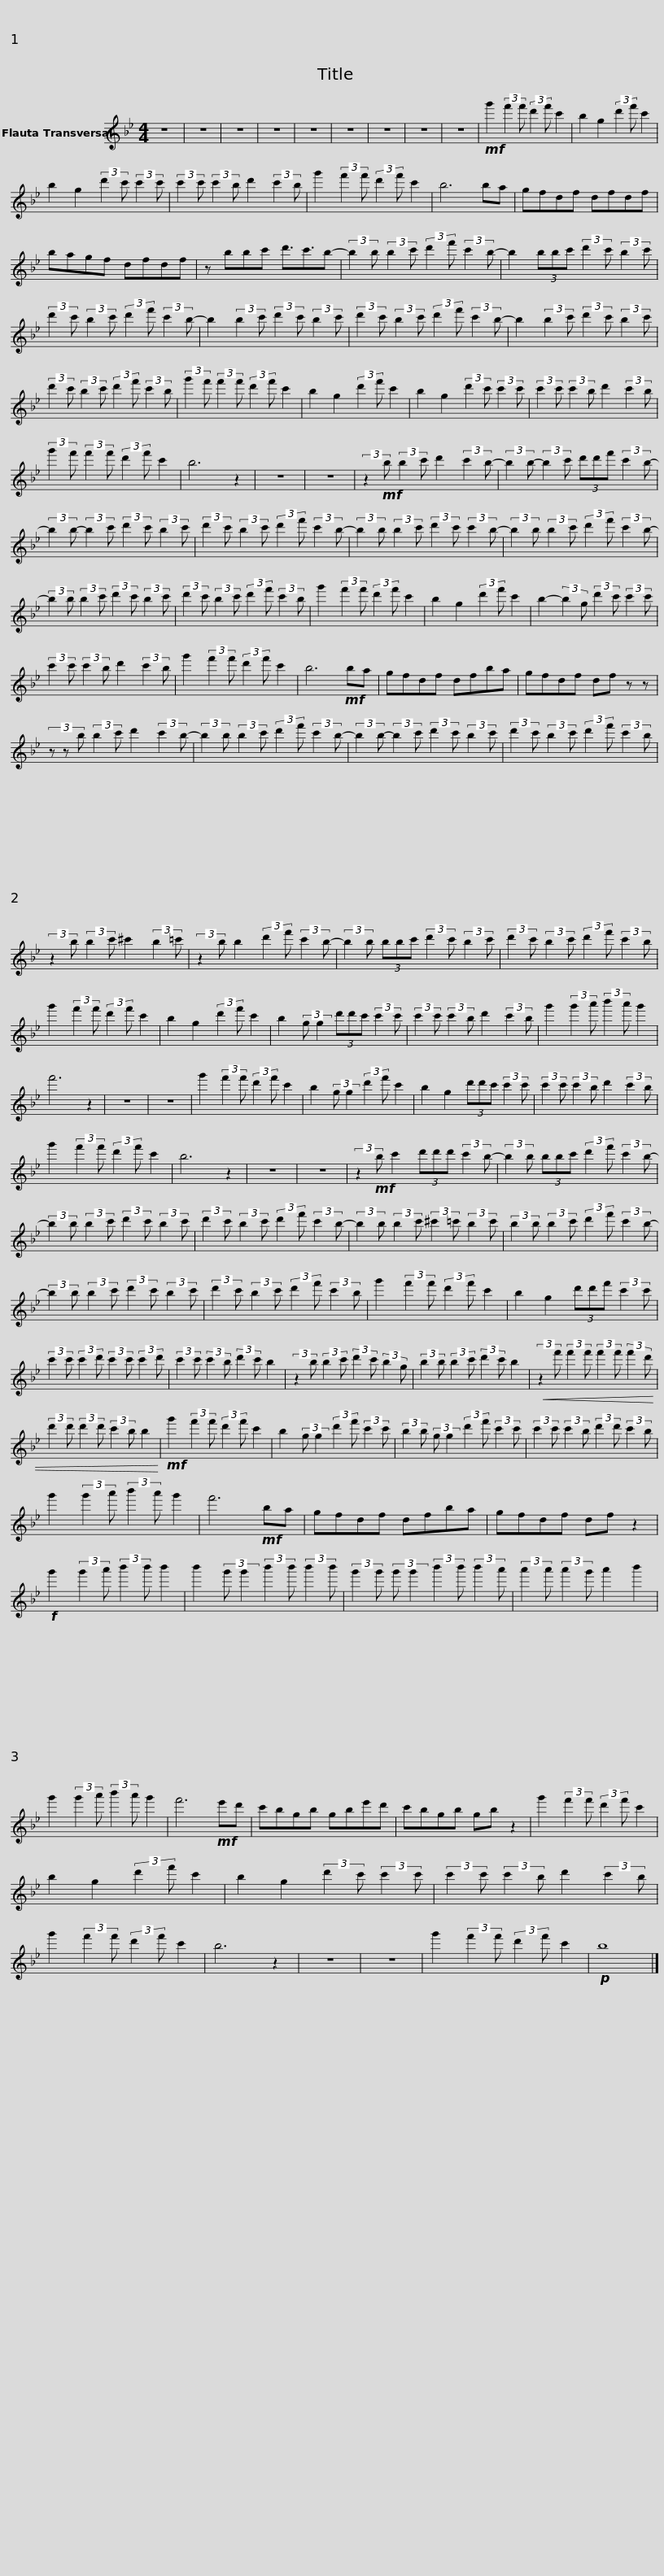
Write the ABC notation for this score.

X:1
L:1/8
M:4/4
I:linebreak $
K:Bb
V:1 treble
V:1
 z8 | z8 | z8 | z8 | z8 | %5
 z8 | z8 | z8 | z8 |!mf! g'2 (3:2:2f'2 f' (3:2:2d'2 f' c'2 | %10
 b2 g2 (3:2:2d'2 f' c'2 |$ b2 g2 (3:2:2d'2 c' (3:2:2c'2 c' | (3:2:2c'2 c' (3:2:2c'2 b d'2 (3:2:2c'2 b | g'2 (3:2:2f'2 f' (3:2:2d'2 f' c'2 | b6 ba | %15
 gfdf dfdf |$ bagf dfdf | z bbc' d'3/2c'3/2b- | (3:2:2b2 b (3:2:2b2 c' (3:2:2d'2 f' (3:2:2c'2 b- | b2 (3bbc' (3:2:2d'2 c' (3:2:2b2 c' |$ %20
 (3:2:2d'2 c' (3:2:2b2 c' (3:2:2d'2 f' (3:2:2c'2 b- | b2 (3:2:2b2 c' (3:2:2d'2 c' (3:2:2b2 c' | (3:2:2d'2 c' (3:2:2b2 c' (3:2:2d'2 f' (3:2:2c'2 b- | b2 (3:2:2b2 c' (3:2:2d'2 c' (3:2:2b2 c' |$ (3:2:2d'2 c' (3:2:2b2 c' (3:2:2d'2 f' (3:2:2c'2 b | %25
 (3:2:2g'2 f' (3:2:2f'2 f' (3:2:2d'2 f' c'2 | b2 g2 (3:2:2d'2 f' c'2 | b2 g2 (3:2:2d'2 c' (3:2:2c'2 c' | (3:2:2c'2 c' (3:2:2c'2 b d'2 (3:2:2c'2 b |$ (3:2:2g'2 f' (3:2:2f'2 f' (3:2:2d'2 f' c'2 | %30
 b6 z2 | z8 | z8 | (3:2:2z2!mf! b (3:2:2b2 c' d'2 (3:2:2c'2 b- | (3:2:2b2 b- (3:2:2b2 c' (3d'd'f' (3:2:2c'2 b- |$ %35
 (3:2:2b2 b- (3:2:2b2 c' (3:2:2d'2 c' (3:2:2b2 c' | (3:2:2d'2 c' (3:2:2b2 c' (3:2:2d'2 f' (3:2:2c'2 b- | (3:2:2b2 b (3:2:2b2 c' (3:2:2d'2 c' (3:2:2c'2 b- | (3:2:2b2 b (3:2:2b2 c' (3:2:2d'2 f' (3:2:2c'2 b- |$ (3:2:2b2 b (3:2:2b2 c' (3:2:2d'2 c' (3:2:2b2 c' | %40
 (3:2:2d'2 c' (3:2:2b2 c' (3:2:2d'2 f' (3:2:2c'2 b | g'2 (3:2:2f'2 f' (3:2:2d'2 f' c'2 | b2 g2 (3:2:2d'2 f' c'2 |$ b2- (3:2:2b2 g (3:2:2d'2 c' (3:2:2c'2 c' | (3:2:2c'2 c' (3:2:2c'2 b d'2 (3:2:2c'2 b | %45
 g'2 (3:2:2f'2 f' (3:2:2d'2 f' c'2 | b6!mf! ba | gfdf dfba |$ gfdf df z z | (3z z b (3:2:2b2 c' d'2 (3:2:2c'2 b- | %50
 (3:2:2b2 b (3:2:2b2 c' (3:2:2d'2 f' (3:2:2c'2 b- | (3:2:2b2 b- (3:2:2b2 c' (3:2:2d'2 c' (3:2:2b2 c' |$ (3:2:2d'2 c' (3:2:2b2 c' (3:2:2d'2 f' (3:2:2c'2 b | (3:2:2z2 b (3:2:2b2 c' ^c'2 (3:2:2b2 =c' | (3:2:2z2 b b2 (3:2:2d'2 f' (3:2:2c'2 b- | %55
 (3:2:2b2 b (3bbc' (3:2:2d'2 c' (3:2:2b2 c' |$ (3:2:2d'2 c' (3:2:2b2 c' (3:2:2d'2 f' (3:2:2c'2 b | g'2 (3:2:2f'2 f' (3:2:2d'2 f' c'2 | b2 g2 (3:2:2d'2 f' c'2 | b2 (3:2:2g g2 (3d'd'c' (3:2:2c'2 c' |$ %60
 (3:2:2c'2 c' (3:2:2c'2 b d'2 (3:2:2c'2 b | g'2 (3:2:2g'2 a' (3:2:2b'2 a' g'2 | f'6 z2 | z8 | z8 | %65
 g'2 (3:2:2f'2 f' (3:2:2d'2 f' c'2 | b2 (3:2:2g g2 (3:2:2d'2 f' c'2 |$ b2 g2 (3d'd'c' (3:2:2c'2 c' | (3:2:2c'2 c' (3:2:2c'2 b d'2 (3:2:2c'2 b | g'2 (3:2:2f'2 f' (3:2:2d'2 f' c'2 | %70
 b6 z2 | z8 | z8 |$ (3:2:2z2!mf! b c'2 (3d'd'd' (3:2:2c'2 b- | (3:2:2b2 b (3bbc' (3:2:2d'2 f' (3:2:2c'2 b- | %75
 (3:2:2b2 b (3:2:2b2 c' (3:2:2d'2 c' (3:2:2b2 c' | (3:2:2d'2 c' (3:2:2b2 c' (3:2:2d'2 f' (3:2:2c'2 b- |$ (3:2:2b2 b (3:2:2b2 c' (3:2:2^c'2 =c' (3:2:2b2 c' | (3:2:2b2 b (3:2:2b2 c' (3:2:2d'2 f' (3:2:2c'2 b- | (3:2:2b2 b (3:2:2b2 c' (3:2:2d'2 c' (3:2:2b2 c' | %80
 (3:2:2d'2 c' (3:2:2b2 c' (3:2:2d'2 f' (3:2:2c'2 b |$ g'2 (3:2:2f'2 f' (3:2:2d'2 f' c'2 | b2 g2 (3d'd'f' (3:2:2c'2 c' | (3:2:2c'2 c' (3:2:2c'2 d' (3:2:2c'2 c' (3:2:2c'2 d' | (3:2:2c'2 c' (3:2:2c'2 b (3:2:2d'2 c' b2 |$ %85
 (3:2:2z2 b (3:2:2b2 c' (3:2:2d'2 c' (3:2:2b2 g | (3:2:2b2 b (3:2:2b2 c' (3:2:2d'2 c' b2 |!<(! (3:2:2z2 f' (3:2:2f'2 f' (3:2:2f'2 f' (3:2:2f'2 d' | (3:2:2d'2 d' (3:2:2d'2 d' (3:2:2c'2 b b2!<)! |$!mf! g'2 (3:2:2f'2 f' (3:2:2d'2 f' c'2 | %90
 b2 (3:2:2g g2 (3:2:2d'2 f' (3:2:2c'2 c' | (3:2:2b2 b (3:2:2g g2 (3:2:2d'2 f' (3:2:2c'2 c' | (3:2:2c'2 c' (3:2:2c'2 b (3:2:2d'2 d' (3:2:2c'2 b |$ g'2 (3:2:2g'2 a' (3:2:2b'2 a' g'2 | f'6!mf! ba | %95
 gfdf dfba | gfdf df z2 |!f! g'2 (3:2:2g'2 a' (3:2:2b'2 b' b'2 |$ b'2 (3:2:2g' g'2 (3:2:2b'2 b' (3:2:2b'2 b' | (3:2:2g'2 g' (3:2:2g' g'2 (3:2:2b'2 b' (3:2:2b'2 a' | %100
 (3:2:2a'2 a' (3:2:2a'2 g' a'2 b'2 | g'2 (3:2:2g'2 a' (3:2:2b'2 a' g'2 | f'6!mf! e'd' |$ c'bgb gbe'd' | c'bgb gb z2 | %105
 g'2 (3:2:2f'2 f' (3:2:2d'2 f' c'2 | b2 g2 (3:2:2d'2 f' c'2 | b2 g2 (3:2:2d'2 c' (3:2:2c'2 c' |$ (3:2:2c'2 c' (3:2:2c'2 b d'2 (3:2:2c'2 b | g'2 (3:2:2f'2 f' (3:2:2d'2 f' c'2 | %110
 b6 z2 | z8 | z8 | g'2 (3:2:2f'2 f' (3:2:2d'2 f' c'2 |!p! b8 |] %115
